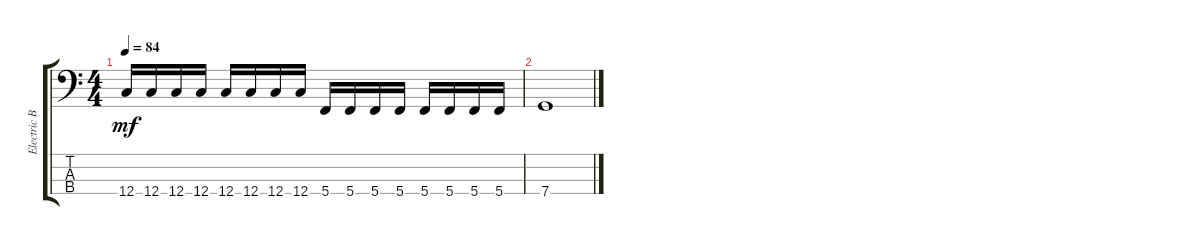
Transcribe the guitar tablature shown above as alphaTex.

\track ("Electric Bass" "Electric B") {instrument electricbassfinger}
\staff {score tabs}
\tuning (F2 C2 G1 C1) {hide}
\ts (4 4)
\tempo 84
\clef f4
\ks c
12.4.16{dy mf} 12.4.16 12.4.16 12.4.16 12.4.16 12.4.16 12.4.16 12.4.16 5.4.16 5.4.16 5.4.16 5.4.16 5.4.16 5.4.16 5.4.16 5.4.16 |
7.4.1
